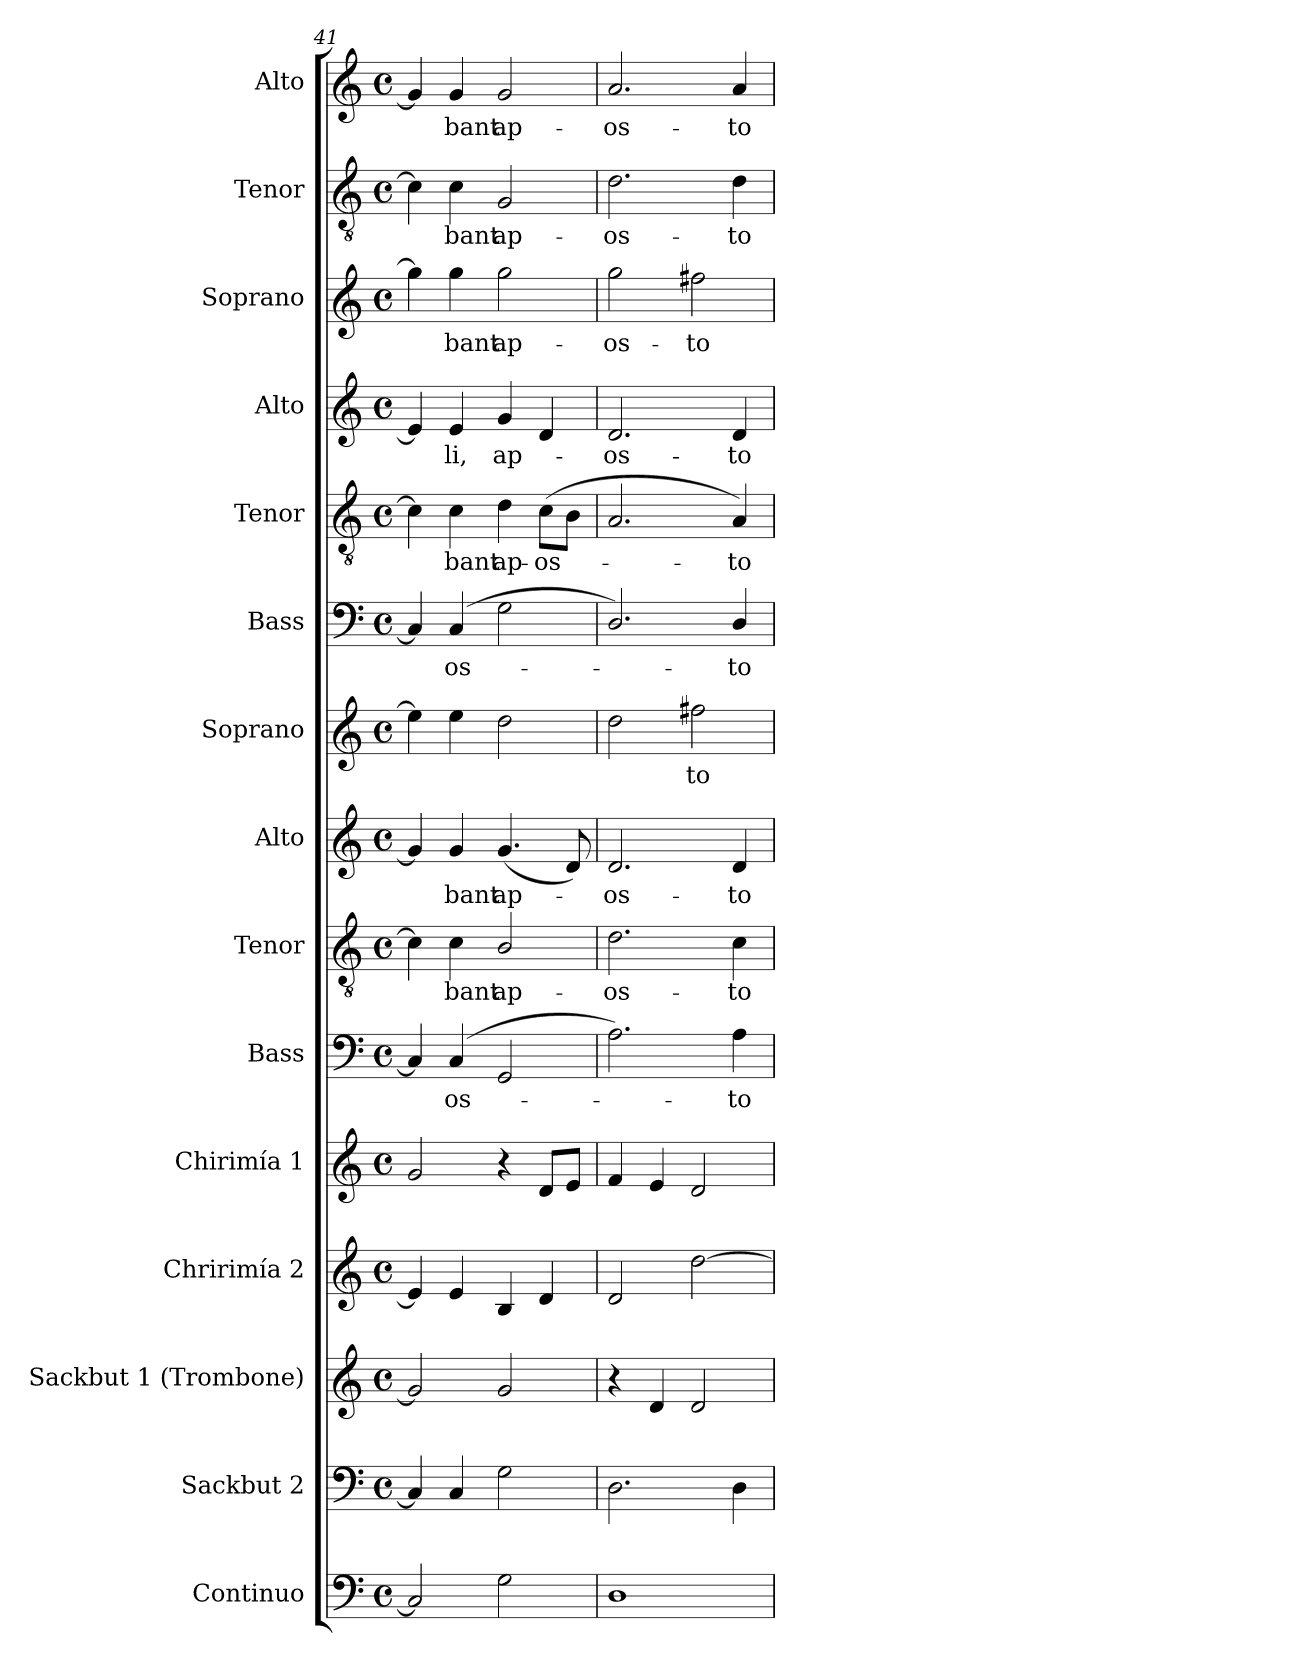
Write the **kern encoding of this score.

**kern	**kern	**kern	**kern	**kern	**kern	**text	**kern	**text	**kern	**text	**kern	**text	**kern	**text	**kern	**text	**kern	**text	**kern	**text	**kern	**text	**kern	**text
*part15	*part14	*part13	*part12	*part11	*part10	*part10	*part9	*part9	*part8	*part8	*part7	*part7	*part6	*part6	*part5	*part5	*part4	*part4	*part3	*part3	*part2	*part2	*part1	*part1
*staff15	*staff14	*staff13	*staff12	*staff11	*staff10	*staff10	*staff9	*staff9	*staff8	*staff8	*staff7	*staff7	*staff6	*staff6	*staff5	*staff5	*staff4	*staff4	*staff3	*staff3	*staff2	*staff2	*staff1	*staff1
*I"Continuo	*I"Sackbut 2	*I"Sackbut 1 (Trombone)	*I"Chririmía 2	*I"Chirimía 1	*I"Bass	*	*I"Tenor	*	*I"Alto	*	*I"Soprano	*	*I"Bass	*	*I"Tenor	*	*I"Alto	*	*I"Soprano	*	*I"Tenor	*	*I"Alto	*
*I'Cont.	*I'Scbt.	*I'Scbt.	*I'Chi.	*I'Chi.	*I'B.	*	*I'T.	*	*I'A.	*	*I'S.	*	*I'B.	*	*I'T.	*	*I'A.	*	*I'S.	*	*I'T.	*	*I'A.	*
*clefF4	*clefF4	*clefG2	*clefG2	*clefG2	*clefF4	*	*clefGv2	*	*clefG2	*	*clefG2	*	*clefF4	*	*clefGv2	*	*clefG2	*	*clefG2	*	*clefGv2	*	*clefG2	*
*	*	*	*	*	*	*	*ITrd7c12	*	*	*	*	*	*	*	*ITrd7c12	*	*	*	*	*	*ITrd7c12	*	*	*
*k[]	*k[]	*k[]	*k[]	*k[]	*k[]	*	*k[]	*	*k[]	*	*k[]	*	*k[]	*	*k[]	*	*k[]	*	*k[]	*	*k[]	*	*k[]	*
*C:	*C:	*C:	*C:	*C:	*C:	*	*C:	*	*C:	*	*C:	*	*C:	*	*C:	*	*C:	*	*C:	*	*C:	*	*C:	*
*M4/4	*M4/4	*M4/4	*M4/4	*M4/4	*M4/4	*	*M4/4	*	*M4/4	*	*M4/4	*	*M4/4	*	*M4/4	*	*M4/4	*	*M4/4	*	*M4/4	*	*M4/4	*
*met(c)	*met(c)	*met(c)	*met(c)	*met(c)	*met(c)	*	*met(c)	*	*met(c)	*	*met(c)	*	*met(c)	*	*met(c)	*	*met(c)	*	*met(c)	*	*met(c)	*	*met(c)	*
=41	=41	=41	=41	=41	=41	=41	=41	=41	=41	=41	=41	=41	=41	=41	=41	=41	=41	=41	=41	=41	=41	=41	=41	=41
2Ci/]	4Ci/]	2gi/]	4ei/]	2gi/	4Ci/]	.	4Ci\]	.	4gi/]	.	4eei\]	.	4Ci/]	.	4Ci\]	.	4ei/]	.	4ggi\]	.	4Ci\]	.	4gi/]	.
!	!	!	!	!	!	!LO:LY:b:color=#000000	!	!	!	!	!	!	!	!	!	!	!	!	!	!	!	!	!	!
!	!	!	!	!	!	!	!	!LO:LY:b:color=#000000	!	!	!	!	!	!	!	!	!	!	!	!	!	!	!	!
!	!	!	!	!	!	!	!	!	!	!LO:LY:b:color=#000000	!	!	!	!	!	!	!	!	!	!	!	!	!	!
!	!	!	!	!	!	!	!	!	!	!	!	!	!	!LO:LY:b:color=#000000	!	!	!	!	!	!	!	!	!	!
!	!	!	!	!	!	!	!	!	!	!	!	!	!	!	!	!LO:LY:b:color=#000000	!	!	!	!	!	!	!	!
!	!	!	!	!	!	!	!	!	!	!	!	!	!	!	!	!	!	!LO:LY:b:color=#000000	!	!	!	!	!	!
!	!	!	!	!	!	!	!	!	!	!	!	!	!	!	!	!	!	!	!	!LO:LY:b:color=#000000	!	!	!	!
!	!	!	!	!	!	!	!	!	!	!	!	!	!	!	!	!	!	!	!	!	!	!LO:LY:b:color=#000000	!	!
!	!	!	!	!	!	!	!	!	!	!	!	!	!	!	!	!	!	!	!	!	!	!	!	!LO:LY:b:color=#000000
.	4Ci/	.	4ei/	.	(4Ci/	-os-	4Ci\	-bant	4gi/	-bant	4eei\	.	(4Ci/	-os-	4Ci\	-bant	4ei/	-li,	4ggi\	-bant	4Ci\	-bant	4gi/	-bant
!	!	!	!	!	!	!	!	!LO:LY:b:color=#000000	!	!	!	!	!	!	!	!	!	!	!	!	!	!	!	!
!	!	!	!	!	!	!	!	!	!	!LO:LY:b:color=#000000	!	!	!	!	!	!	!	!	!	!	!	!	!	!
!	!	!	!	!	!	!	!	!	!	!	!	!	!	!	!	!LO:LY:b:color=#000000	!	!	!	!	!	!	!	!
!	!	!	!	!	!	!	!	!	!	!	!	!	!	!	!	!	!	!LO:LY:b:color=#000000	!	!	!	!	!	!
!	!	!	!	!	!	!	!	!	!	!	!	!	!	!	!	!	!	!	!	!LO:LY:b:color=#000000	!	!	!	!
!	!	!	!	!	!	!	!	!	!	!	!	!	!	!	!	!	!	!	!	!	!	!LO:LY:b:color=#000000	!	!
!	!	!	!	!	!	!	!	!	!	!	!	!	!	!	!	!	!	!	!	!	!	!	!	!LO:LY:b:color=#000000
2Gi\	2Gi\	2gi/	4Bi/	4r	2GGi/	.	2BBi/	ap-	(4.gi/	ap-	2ddi\	.	2Gi\	.	4Di\	ap-	4gi/	ap-	2ggi\	ap-	2GGi/	ap-	2gi/	ap-
!	!	!	!	!	!	!	!	!	!	!	!	!	!	!	!	!LO:LY:b:color=#000000	!	!	!	!	!	!	!	!
.	.	.	4di/	8di/L	.	.	.	.	.	.	.	.	.	.	(8Ci\L	-os-	4di/	.	.	.	.	.	.	.
.	.	.	.	8ei/J	.	.	.	.	8di/)	.	.	.	.	.	8BBi\J	.	.	.	.	.	.	.	.	.
=42	=42	=42	=42	=42	=42	=42	=42	=42	=42	=42	=42	=42	=42	=42	=42	=42	=42	=42	=42	=42	=42	=42	=42	=42
!	!	!	!	!	!	!	!	!LO:LY:b:color=#000000	!	!	!	!	!	!	!	!	!	!	!	!	!	!	!	!
!	!	!	!	!	!	!	!	!	!	!LO:LY:b:color=#000000	!	!	!	!	!	!	!	!	!	!	!	!	!	!
!	!	!	!	!	!	!	!	!	!	!	!	!	!	!	!	!	!	!LO:LY:b:color=#000000	!	!	!	!	!	!
!	!	!	!	!	!	!	!	!	!	!	!	!	!	!	!	!	!	!	!	!LO:LY:b:color=#000000	!	!	!	!
!	!	!	!	!	!	!	!	!	!	!	!	!	!	!	!	!	!	!	!	!	!	!LO:LY:b:color=#000000	!	!
!	!	!	!	!	!	!	!	!	!	!	!	!	!	!	!	!	!	!	!	!	!	!	!	!LO:LY:b:color=#000000
1Di	2.Di\	4r	2di/	4fi/	2.Ai\)	.	2.Di\	-os-	2.di/	-os-	2ddi\	.	2.Di/)	.	2.AAi/	.	2.di/	-os-	2ggi\	-os-	2.Di\	-os-	2.ai/	-os-
.	.	4di/	.	4ei/	.	.	.	.	.	.	.	.	.	.	.	.	.	.	.	.	.	.	.	.
!	!	!	!	!	!	!	!	!	!	!	!	!LO:LY:b:color=#000000	!	!	!	!	!	!	!	!	!	!	!	!
!	!	!	!	!	!	!	!	!	!	!	!	!	!	!	!	!	!	!	!	!LO:LY:b:color=#000000	!	!	!	!
.	.	2di/	[>2ddi\	2di/	.	.	.	.	.	.	2ff#Xi\	-to-	.	.	.	.	.	.	2ff#Xi\	-to-	.	.	.	.
!	!	!	!	!	!	!LO:LY:b:color=#000000	!	!	!	!	!	!	!	!	!	!	!	!	!	!	!	!	!	!
!	!	!	!	!	!	!	!	!LO:LY:b:color=#000000	!	!	!	!	!	!	!	!	!	!	!	!	!	!	!	!
!	!	!	!	!	!	!	!	!	!	!LO:LY:b:color=#000000	!	!	!	!	!	!	!	!	!	!	!	!	!	!
!	!	!	!	!	!	!	!	!	!	!	!	!	!	!LO:LY:b:color=#000000	!	!	!	!	!	!	!	!	!	!
!	!	!	!	!	!	!	!	!	!	!	!	!	!	!	!	!LO:LY:b:color=#000000	!	!	!	!	!	!	!	!
!	!	!	!	!	!	!	!	!	!	!	!	!	!	!	!	!	!	!LO:LY:b:color=#000000	!	!	!	!	!	!
!	!	!	!	!	!	!	!	!	!	!	!	!	!	!	!	!	!	!	!	!	!	!LO:LY:b:color=#000000	!	!
!	!	!	!	!	!	!	!	!	!	!	!	!	!	!	!	!	!	!	!	!	!	!	!	!LO:LY:b:color=#000000
.	4Di\	.	.	.	4Ai\	-to-	4Ci\	-to-	4di/	-to-	.	.	4Di/	-to-	4AAi/)	-to-	4di/	-to-	.	.	4Di\	-to-	4ai/	-to-
=	=	=	=	=	=	=	=	=	=	=	=	=	=	=	=	=	=	=	=	=	=	=	=	=
*-	*-	*-	*-	*-	*-	*-	*-	*-	*-	*-	*-	*-	*-	*-	*-	*-	*-	*-	*-	*-	*-	*-	*-	*-
